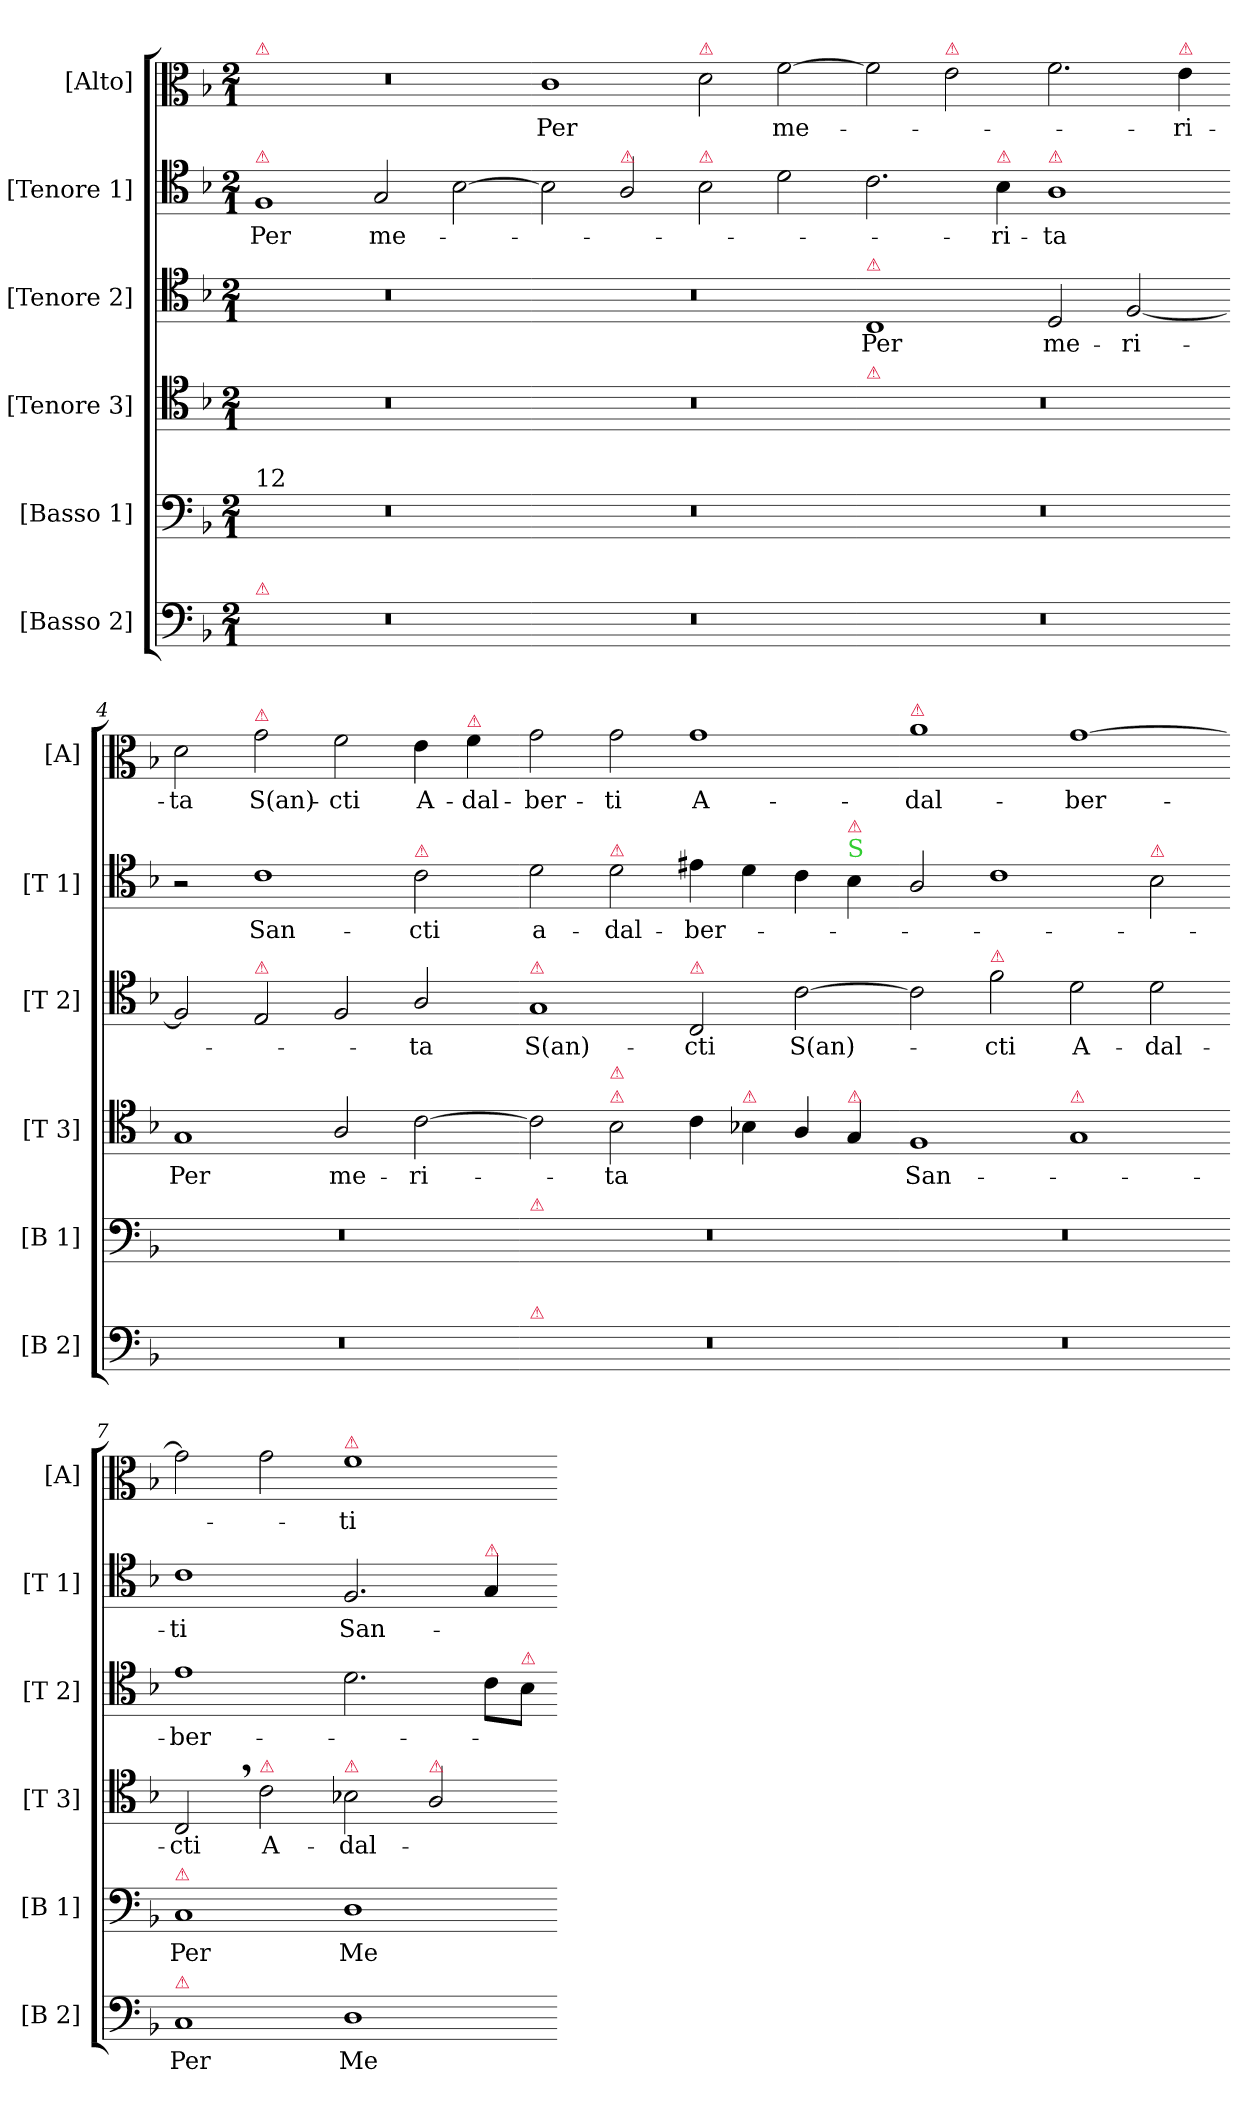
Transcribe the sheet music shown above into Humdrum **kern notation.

**kern	**text	**kern	**text	**kern	**text	**kern	**text	**kern	**text	**kern	**text
*part6	*part6	*part5	*part5	*part4	*part4	*part3	*part3	*part2	*part2	*part1	*part1
*staff6	*staff6	*staff5	*staff5	*staff4	*staff4	*staff3	*staff3	*staff2	*staff2	*staff1	*staff1
*I"[Basso 2]	*	*I"[Basso 1]	*	*I"[Tenore 3]	*	*I"[Tenore 2]	*	*I"[Tenore 1]	*	*I"[Alto]	*
*I'[B 2]	*	*I'[B 1]	*	*I'[T 3]	*	*I'[T 2]	*	*I'[T 1]	*	*I'[A]	*
*clefF4	*	*clefF4	*	*clefC4	*	*clefC4	*	*clefC4	*	*clefC3	*
*k[b-]	*	*k[b-]	*	*k[b-]	*	*k[b-]	*	*k[b-]	*	*k[b-]	*
*M2/1	*	*M2/1	*	*M2/1	*	*M2/1	*	*M2/1	*	*M2/1	*
=1	=1	=1	=1	=1	=1	=1	=1	=1	=1	=1	=1
!	!	!	!	!	!	!	!	!	!	!LO:TX:a:color=crimson:t=⚠	!
!	!	!	!	!	!	!	!	!LO:TX:a:color=crimson:t=⚠	!	!	!
!	!	!LO:TX:a:t=12	!	!	!	!	!	!	!	!	!
!LO:TX:a:color=crimson:t=⚠	!	!	!	!	!	!	!	!	!	!	!
0r	.	0r	.	0r	.	0r	.	1F/	Per	0r	.
.	.	.	.	.	.	.	.	2G/	me-	.	.
.	.	.	.	.	.	.	.	[2B-\	.	.	.
=2-	=2-	=2-	=2-	=2-	=2-	=2-	=2-	=2-	=2-	=2-	=2-
0r	.	0r	.	0r	.	0r	.	2B-\]	.	1c\	Per
!	!	!	!	!	!	!	!	!LO:TX:a:color=crimson:t=⚠	!	!	!
.	.	.	.	.	.	.	.	2A/	.	.	.
!	!	!	!	!	!	!	!	!	!	!LO:TX:a:color=crimson:t=⚠	!
!	!	!	!	!	!	!	!	!LO:TX:a:color=crimson:t=⚠	!	!	!
.	.	.	.	.	.	.	.	2B-\	.	2d\	.
.	.	.	.	.	.	.	.	2d\	.	[2f\	me-
=3-	=3-	=3-	=3-	=3-	=3-	=3-	=3-	=3-	=3-	=3-	=3-
!	!	!	!	!	!	!LO:TX:a:color=crimson:t=⚠	!	!	!	!	!
!	!	!	!	!LO:TX:a:color=crimson:t=⚠	!	!	!	!	!	!	!
0r	.	0r	.	0r	.	1C/	Per	2.c\	.	2f\]	.
!	!	!	!	!	!	!	!	!	!	!LO:TX:a:color=crimson:t=⚠	!
.	.	.	.	.	.	.	.	.	.	2e\	.
!	!	!	!	!	!	!	!	!LO:TX:a:color=crimson:t=⚠	!	!	!
.	.	.	.	.	.	.	.	4B-\	-ri-	.	.
!	!	!	!	!	!	!	!	!LO:TX:a:color=crimson:t=⚠	!	!	!
.	.	.	.	.	.	2D/	me-	1A\	-ta	2.f\	.
.	.	.	.	.	.	[2F/	-ri-	.	.	.	.
!	!	!	!	!	!	!	!	!	!	!LO:TX:a:color=crimson:t=⚠	!
.	.	.	.	.	.	.	.	.	.	4e\	-ri-
=4-	=4-	=4-	=4-	=4-	=4-	=4-	=4-	=4-	=4-	=4-	=4-
0r	.	0r	.	1G/	Per	2F/]	.	2r	.	2d\	-ta
!	!	!	!	!	!	!	!	!	!	!LO:TX:a:color=crimson:t=⚠	!
!	!	!	!	!	!	!LO:TX:a:color=crimson:t=⚠	!	!	!	!	!
.	.	.	.	.	.	2E/	.	1c\	San-	2g\	S(an)-
.	.	.	.	2A/	me-	2F/	.	.	.	2f\	-cti
!	!	!	!	!	!	!	!	!LO:TX:a:color=crimson:t=⚠	!	!	!
.	.	.	.	[2c\	-ri-	2A/	-ta	2c\	-cti	4e\	A-
!	!	!	!	!	!	!	!	!	!	!LO:TX:a:color=crimson:t=⚠	!
.	.	.	.	.	.	.	.	.	.	4f\	-dal-
=5-	=5-	=5-	=5-	=5-	=5-	=5-	=5-	=5-	=5-	=5-	=5-
!	!	!	!	!	!	!LO:TX:a:color=crimson:t=⚠	!	!	!	!	!
!	!	!LO:TX:a:color=crimson:t=⚠	!	!	!	!	!	!	!	!	!
!LO:TX:a:color=crimson:t=⚠	!	!	!	!	!	!	!	!	!	!	!
0r	.	0r	.	2c\]	.	1G/	S(an)-	2d\	a-	2g\	-ber-
!	!	!	!	!	!	!	!	!LO:TX:a:color=crimson:t=⚠	!	!	!
!	!	!	!	!LO:TX:a:color=crimson:t=⚠	!	!	!	!	!	!	!
!	!	!	!	!LO:TX:a:color=crimson:t=⚠	!	!	!	!	!	!	!
.	.	.	.	2B-\	-ta	.	.	2d\	-dal-	2g\	-ti
!	!	!	!	!	!	!LO:TX:a:color=crimson:t=⚠	!	!	!	!	!
!	!	!	!	!	!	!	!	!	!	!	!LO:LY:i
.	.	.	.	4c\	.	2C/	-cti	4e#X\	-ber-	1g\	A-
!	!	!	!	!LO:TX:a:color=crimson:t=⚠	!	!	!	!	!	!	!
.	.	.	.	4B-X\	.	.	.	4d\	.	.	.
.	.	.	.	4A/	.	[2c\	S(an)-	4c\	.	.	.
!	!	!	!	!	!	!	!	!LO:TX:a:color=limegreen:t=S	!	!	!
!	!	!	!	!	!	!	!	!LO:TX:a:color=crimson:t=⚠	!	!	!
!	!	!	!	!LO:TX:a:color=crimson:t=⚠	!	!	!	!	!	!	!
.	.	.	.	4G/	.	.	.	4B-\	.	.	.
=6-	=6-	=6-	=6-	=6-	=6-	=6-	=6-	=6-	=6-	=6-	=6-
!	!	!	!	!	!	!	!	!	!	!LO:TX:a:color=crimson:t=⚠	!
!	!	!	!	!	!	!	!	!	!	!	!LO:LY:i
0r	.	0r	.	1F/	San-	2c\]	.	2A/	.	1a\	-dal-
!	!	!	!	!	!	!LO:TX:a:color=crimson:t=⚠	!	!	!	!	!
.	.	.	.	.	.	2f\	-cti	1c\	.	.	.
!	!	!	!	!LO:TX:a:color=crimson:t=⚠	!	!	!	!	!	!	!
!	!	!	!	!	!	!	!	!	!	!	!LO:LY:i
.	.	.	.	1G/	.	2d\	A-	.	.	[1g\	-ber-
!	!	!	!	!	!	!	!	!LO:TX:a:color=crimson:t=⚠	!	!	!
.	.	.	.	.	.	2d\	-dal-	2B-\	.	.	.
=7-	=7-	=7-	=7-	=7-	=7-	=7-	=7-	=7-	=7-	=7-	=7-
!	!	!LO:TX:a:color=crimson:t=⚠	!	!	!	!	!	!	!	!	!
!LO:TX:a:color=crimson:t=⚠	!	!	!	!	!	!	!	!	!	!	!
1C/	Per	1C/	Per	2C,/	-cti	1e\	-ber-	1c\	-ti	2g\]	.
!	!	!	!	!LO:TX:a:color=crimson:t=⚠	!	!	!	!	!	!	!
.	.	.	.	2c\	A-	.	.	.	.	2g\	.
!	!	!	!	!	!	!	!	!	!	!LO:TX:a:color=crimson:t=⚠	!
!	!	!	!	!LO:TX:a:color=crimson:t=⚠	!	!	!	!	!	!	!
!	!	!	!	!	!	!	!	!	!	!	!LO:LY:i
1D\	Me-	1D\	Me-	2B-X\	-dal-	2.d\	.	2.F/	San-	1f\	-ti
!	!	!	!	!LO:TX:a:color=crimson:t=⚠	!	!	!	!	!	!	!
.	.	.	.	2A/	.	.	.	.	.	.	.
!	!	!	!	!	!	!	!	!LO:TX:a:color=crimson:t=⚠	!	!	!
.	.	.	.	.	.	8c\L	.	4G/	.	.	.
!	!	!	!	!	!	!LO:TX:a:color=crimson:t=⚠	!	!	!	!	!
.	.	.	.	.	.	8B-\J	.	.	.	.	.
=-	=-	=-	=-	=-	=-	=-	=-	=-	=-	=-	=-
*-	*-	*-	*-	*-	*-	*-	*-	*-	*-	*-	*-
